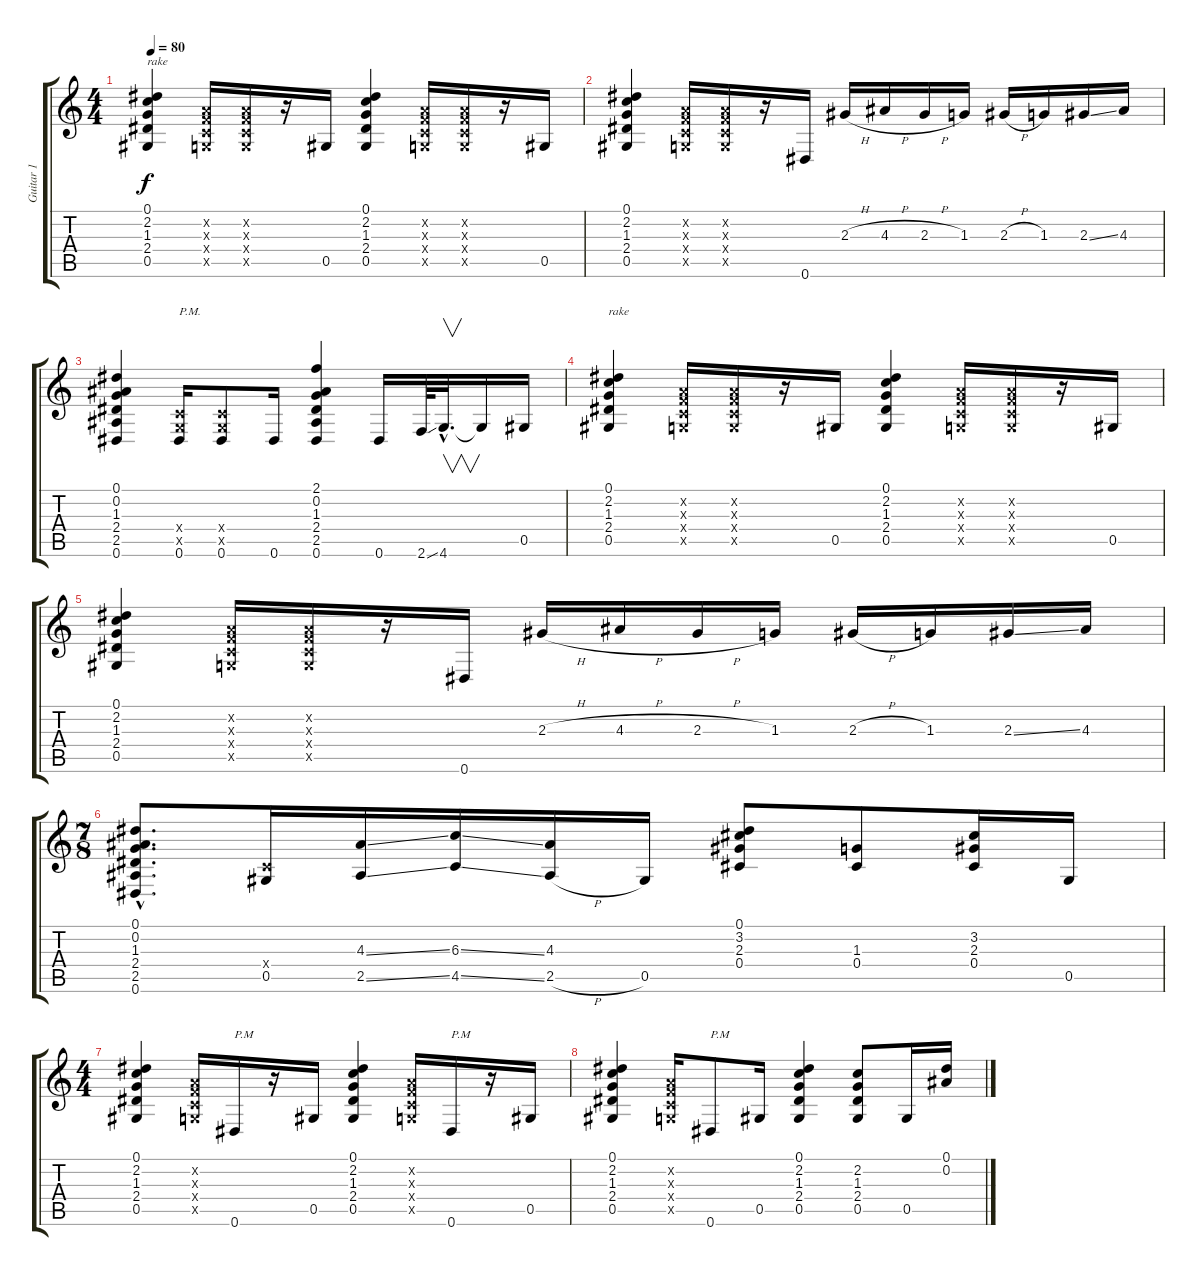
\track ("Guitar 1" "Guitar 1") {instrument overdrivenguitar}
\staff {score tabs}
\tuning (Eb4 Bb3 Gb3 Db3 Ab2 Eb2) {hide}
\ts (4 4)
\tempo 80
\clef g2
\ks c
(0.1 2.2 1.3 2.4 0.5).4{txt "rake" dy f instrument overdrivenguitar} (-1.2{x} -1.3{x} -1.4{x} -1.5{x}).16 (-1.2{x} -1.3{x} -1.4{x} -1.5{x}).16 r.16 0.5.16 (0.1 2.2 1.3 2.4 0.5).4 (-1.2{x} -1.3{x} -1.4{x} -1.5{x}).16 (-1.2{x} -1.3{x} -1.4{x} -1.5{x}).16 r.16 0.5.16 |
(0.1 2.2 1.3 2.4 0.5).4 (-1.2{x} -1.3{x} -1.4{x} -1.5{x}).16 (-1.2{x} -1.3{x} -1.4{x} -1.5{x}).16 r.16 0.6.16 2.3{h}.16 4.3{h}.16 2.3{h}.16 1.3.16 2.3{h}.16 1.3.16 2.3{ss}.16 4.3.16 |
(0.1 0.2 1.3 2.4 2.5 0.6).4 (-1.4{x} -1.5{x} 0.6).16{txt "P.M."} (-1.4{x} -1.5{x} 0.6).8 0.6.16 (2.1 0.2 1.3 2.4 2.5 0.6).4 0.6.16 2.6{ss}.64 4.6{hac}.32{v d} 4.6{t}.16 0.5.16 |
(0.1 2.2 1.3 2.4 0.5).4{txt "rake"} (-1.2{x} -1.3{x} -1.4{x} -1.5{x}).16 (-1.2{x} -1.3{x} -1.4{x} -1.5{x}).16 r.16 0.5.16 (0.1 2.2 1.3 2.4 0.5).4 (-1.2{x} -1.3{x} -1.4{x} -1.5{x}).16 (-1.2{x} -1.3{x} -1.4{x} -1.5{x}).16 r.16 0.5.16 |
(0.1 2.2 1.3 2.4 0.5).4 (-1.2{x} -1.3{x} -1.4{x} -1.5{x}).16 (-1.2{x} -1.3{x} -1.4{x} -1.5{x}).16 r.16 0.6.16 2.3{h}.16 4.3{h}.16 2.3{h}.16 1.3.16 2.3{h}.16 1.3.16 2.3{ss}.16 4.3.16 |
\ts (7 8)
(0.1{hac} 0.2{hac} 1.3{hac} 2.4{hac} 2.5{hac} 0.6{hac}).8{d} (-1.4{x} 0.5).16 (4.3{ss} 2.5{ss}).16 (6.3{ss} 4.5{ss}).16 (4.3 2.5{h}).16 0.5.16 (0.1 3.2 2.3 0.4).8 (1.3 0.4).8 (3.2 2.3 0.4).16 0.5.16 |
\ts (4 4)
(0.1 2.2 1.3 2.4 0.5).4 (-1.2{x} -1.3{x} -1.4{x} -1.5{x}).16 0.6.16{txt "P.M"} r.16 0.5.16 (0.1 2.2 1.3 2.4 0.5).4 (-1.2{x} -1.3{x} -1.4{x} -1.5{x}).16 0.6.16{txt "P.M"} r.16 0.5.16 |
(0.1 2.2 1.3 2.4 0.5).4 (-1.2{x} -1.3{x} -1.4{x} -1.5{x}).16 0.6.8{txt "P.M"} 0.5.16 (0.1 2.2 1.3 2.4 0.5).4 (2.2 1.3 2.4 0.5).8 0.5.16 (0.1 0.2).16
